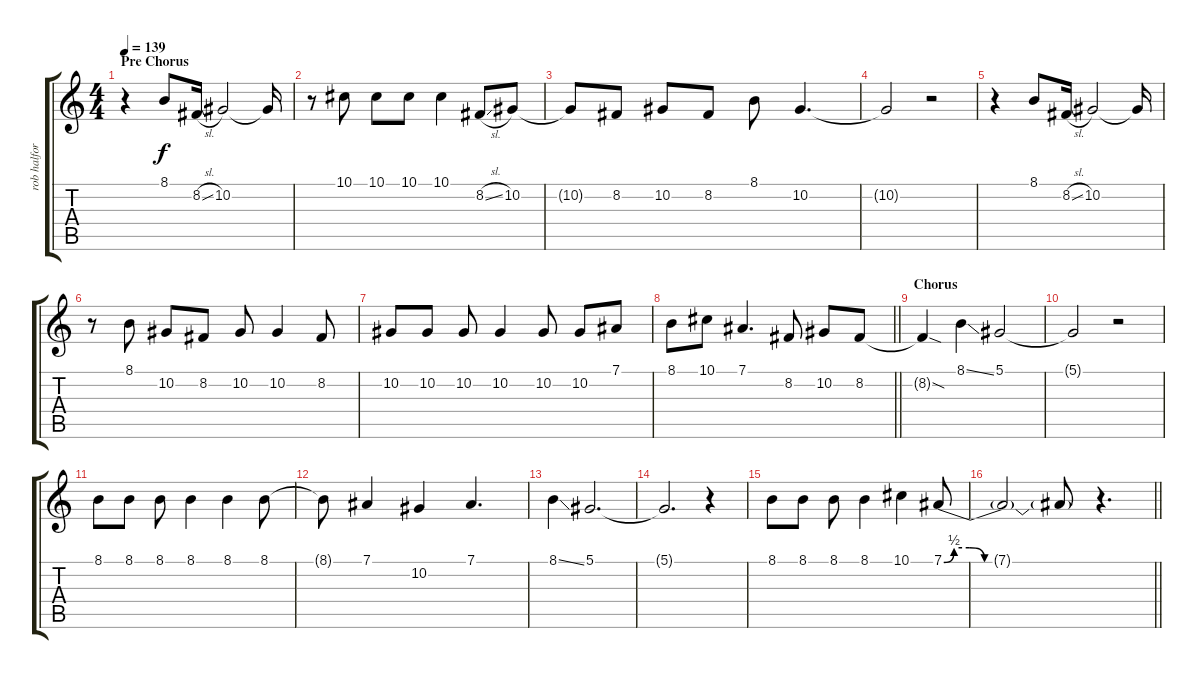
\track ("rob halford" "rob halfor") {instrument altosax}
\staff {score tabs}
\tuning (Eb4 Bb3 Gb3 Db3 Ab2 Eb2) {hide}
\ts (4 4)
\section ("" "Pre Chorus")
\tempo 139
\clef g2
\ks c
r.4{dy f} 8.1.8 8.2{sl}.16 10.2.2 10.2{t}.16 |
r.8 10.1.8 10.1.8 10.1.8 10.1.4 8.2{sl}.8 10.2.8 |
10.2{t}.8 8.2.8 10.2.8 8.2.8 8.1.8 10.2.4{d} |
10.2{t}.2 r.2 |
r.4 8.1.8 8.2{sl}.16 10.2.2 10.2{t}.16 |
r.8 8.1.8 10.2.8 8.2.8 10.2.8 10.2.4 8.2.8 |
10.2.8 10.2.8 10.2.8 10.2.4 10.2.8 10.2.8 7.1.8 |
\barLineRight lightlight
8.1.8 10.1.8 7.1.4{d} 8.2.8 10.2.8 8.2.8 |
\section ("" "Chorus")
8.2{sod t}.4 8.1{ss}.4 5.1.2 |
5.1{t}.2 r.2 |
8.1.8 8.1.8 8.1.8 8.1.4 8.1.4 8.1.8 |
8.1{t}.8 7.1.4 10.2.4 7.1.4{d} |
8.1{ss}.4 5.1.2{d} |
5.1{t}.2{d} r.4 |
8.1.8 8.1.8 8.1.8 8.1.4 10.1.4 7.1{be (custom 0 0 4 2 10 2 16 0 30 0 60 0)}.8 |
\barLineRight lightlight
7.1{t}.2 7.1{t}.8 r.4{d}
